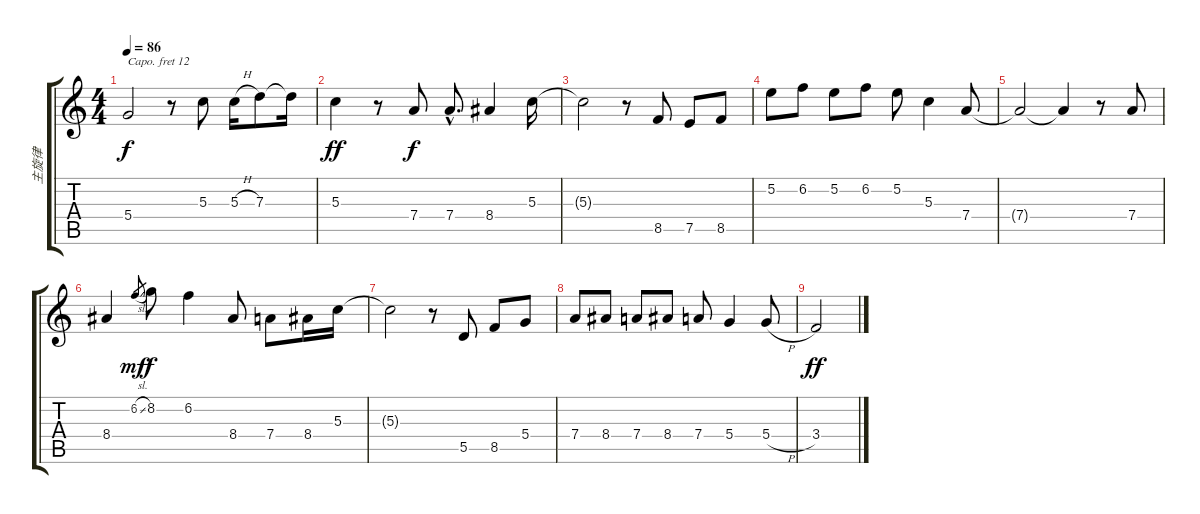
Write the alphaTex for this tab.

\track ("主旋律" "主旋律") {instrument flute}
\staff {score tabs}
\capo 12
\tuning (E4 B3 G3 D3 A2 E2) {hide}
\ts (4 4)
\tempo 86
\clef g2
\ks c
5.4{t}.2{dy f} r.8 5.3.8 5.3{h}.16 7.3.8 7.3{t}.16 |
5.3.4{dy ff} r.8 7.4.8{dy f} 7.4{hac}.8{d} 8.4.4 5.3.16 |
5.3{t}.2 r.8 8.5.8 7.5.8 8.5.8 |
5.2.8 6.2.8 5.2.8 6.2.8 5.2.8 5.3.4 7.4.8 |
7.4{t}.2 7.4{t}.4 r.8 7.4.8 |
8.4.4 6.2{sl}.8{gr dy mf} 8.2.8{dy f} 6.2.4 8.4.8 7.4.8 8.4.16 5.3.16 |
5.3{t}.2 r.8 5.5.8 8.5.8 5.4.8 |
7.4.8 8.4.8 7.4.8 8.4.8 7.4.8 5.4.4 5.4{h}.8 |
3.4.2{dy ff}
